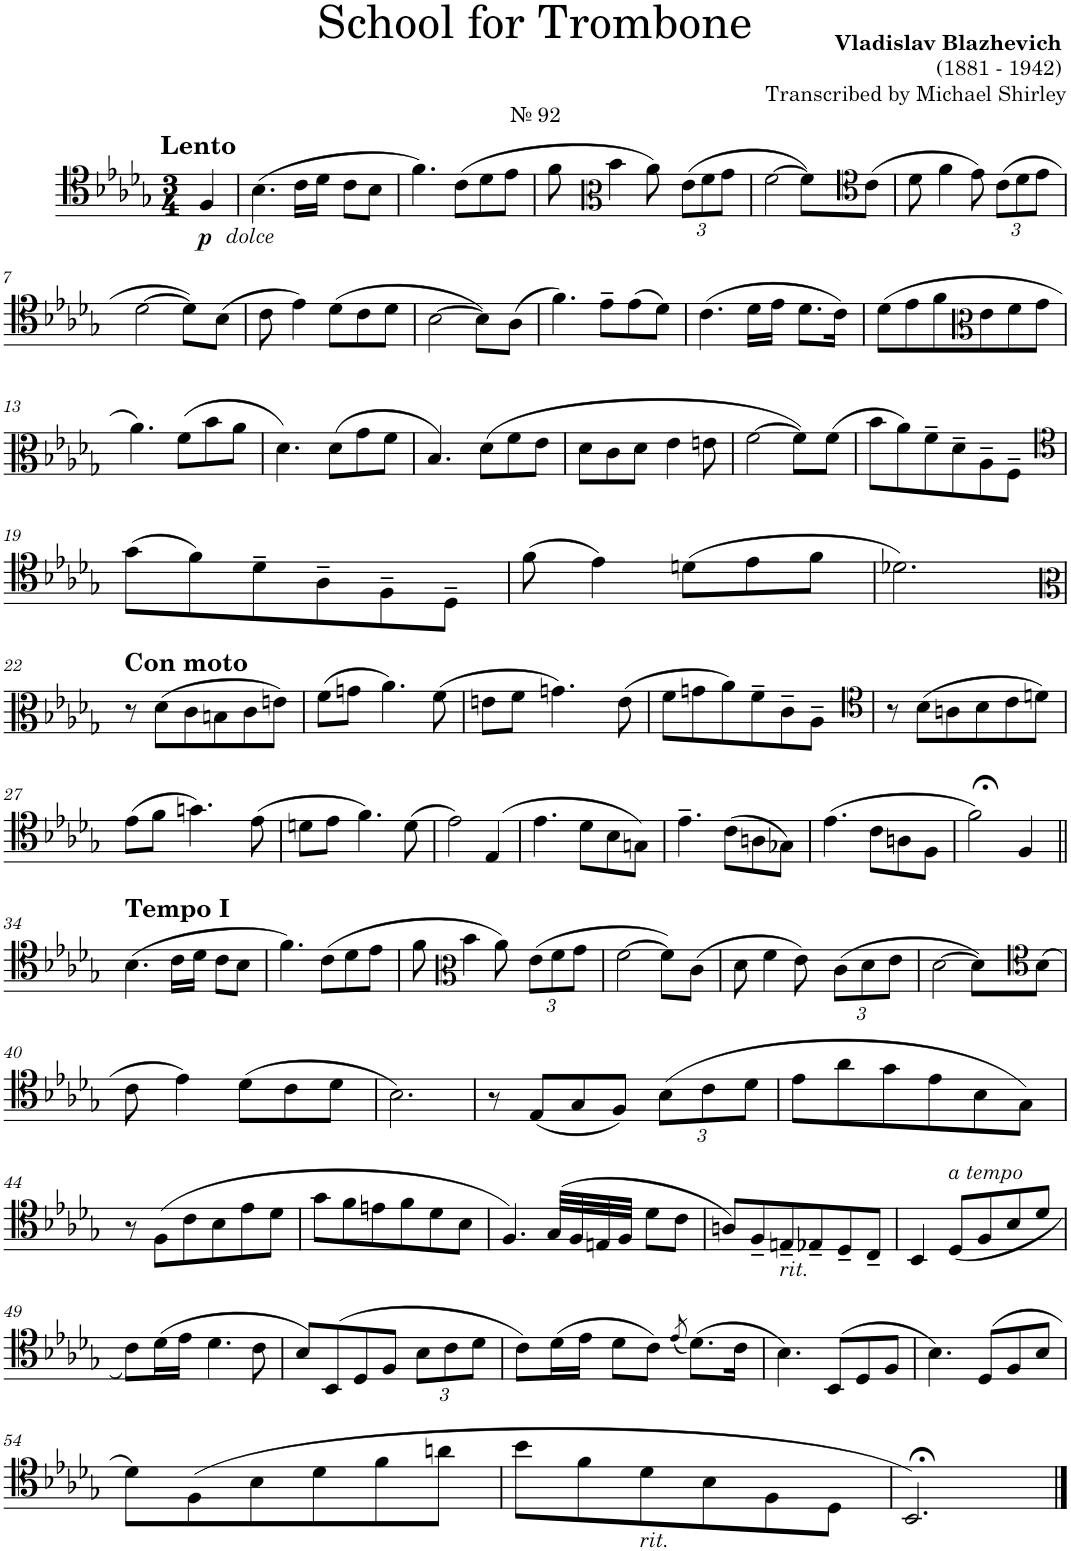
**kern	**dynam
*part1	*part1
*staff1	*staff1
*I"Trombone	*
*I'Tbn.	*
*clefC4	*
*k[b-e-a-d-g-]	*
*M3/4	*
=1	=1
!LO:TX:a:t=№ 92	!
!LO:TX:a:B:t=Lento	!
!	!LO:DY:b
4F/	p
=2	=2
!LO:TX:b:i:t=dolce	!
(4.B-\	.
16c\LL	.
16d-\JJ	.
8c\L	.
8B-\J	.
=3	=3
4.f\)	.
(8c\L	.
8d-\	.
8e-\J	.
=4	=4
8f\	.
*clefC3	*
4b-\	.
8a-\)	.
*Xbrackettup	*
(12e-\L	.
12f\	.
12g-\J	.
=5	=5
[2f\	.
8f\L])	.
*clefC4	*
(8c\J	.
=6	=6
8d-\	.
4f\	.
8e-\)	.
(12c\L	.
12d-\	.
12e-\J	.
!!LO:LB:g=z
=7	=7
[2d-\	.
8d-\L])	.
(8B-\J	.
=8	=8
8c\	.
4e-\)	.
(8d-\L	.
8c\	.
8d-\J	.
=9	=9
[2B-\	.
8B-\L])	.
(8A-\J	.
=10	=10
4.f\)	.
8e-~\L	.
(8e-\	.
8d-\J)	.
=11	=11
(4.c\	.
16d-\LL	.
16e-\JJ	.
8.d-\L	.
16c\Jk)	.
=12	=12
(8d-\L	.
8e-\	.
8f\	.
*clefC3	*
8e-\	.
8f\	.
8g-\J	.
!!LO:LB:g=z
=13	=13
4.a-\)	.
(8f\L	.
8b-\	.
8a-\J	.
=14	=14
4.d-\)	.
(8d-\L	.
8g-\	.
8f\J	.
=15	=15
4.B-/)	.
(8d-\L	.
8f\	.
8e-\J	.
=16	=16
8d-\L	.
8c\	.
8d-\J	.
4e-\	.
8en\	.
=17	=17
[2f\	.
8f\L])	.
(8f\J	.
=18	=18
8b-\L	.
8a-\)	.
8f~\	.
8d-~\	.
8A-~\	.
8F~\J	.
!!LO:LB:g=z
=19	=19
*clefC4	*
(8g-\L	.
8f\)	.
8d-~\	.
8A-~\	.
8F~\	.
8D-~\J	.
=20	=20
(8f\	.
4e-\)	.
(8dn\L	.
8e-\	.
8f\J	.
=21	=21
2.d-X\)	.
!!LO:LB:g=z
=22	=22
*clefC3	*
!LO:TX:a:B:t=Con moto	!
8r	.
(8d-\L	.
8c\	.
8Bn\	.
8c\	.
8en\J)	.
=23	=23
(8f\L	.
8gn\J	.
4.a-\)	.
(8f\	.
=24	=24
8en\L	.
8f\J	.
4.gn\)	.
(8e\	.
=25	=25
8f\L	.
8gn\	.
8a-\)	.
8f~\	.
8c~\	.
8A-~\J	.
=26	=26
*clefC4	*
8r	.
(8B-\L	.
8An\	.
8B-\	.
8c\	.
8dn\J)	.
!!LO:LB:g=z
=27	=27
(8e-\L	.
8f\J	.
4.gn\)	.
(8e-\	.
=28	=28
8dn\L	.
8e-\J	.
4.f\)	.
(8d\	.
=29	=29
2e-\)	.
(4E-/	.
=30	=30
4.e-\	.
8d-\L	.
8B-\	.
8Gn\J)	.
=31	=31
4.e-~\	.
(8c\L	.
8An\	.
8G-X\J)	.
=32	=32
(4.e-\	.
8c\L	.
8An\	.
8F\J	.
=33	=33
2f;<\)	.
4F/	.
!!LO:LB:g=z
=34||	=34||
!LO:TX:a:B:t=Tempo I	!
(4.B-\	.
16c\LL	.
16d-\JJ	.
8c\L	.
8B-\J	.
=35	=35
4.f\)	.
(8c\L	.
8d-\	.
8e-\J	.
=36	=36
8f\	.
*clefC3	*
4b-\	.
8a-\)	.
(12e-\L	.
12f\	.
12g-\J	.
=37	=37
[2f\	.
8f\L])	.
(8c\J	.
=38	=38
8d-\	.
4f\	.
8e-\)	.
(12c\L	.
12d-\	.
12e-\J	.
=39	=39
[2d-\	.
8d-\L])	.
*clefC4	*
(8B-\J	.
!!LO:LB:g=z
=40	=40
8c\	.
4e-\)	.
(8d-\L	.
8c\	.
8d-\J	.
=41	=41
2.B-\)	.
=42	=42
8r	.
(8E-/L	.
8G-/	.
8F/J)	.
(12B-\L	.
12c\	.
12d-\J	.
=43	=43
8e-\L	.
8a-\	.
8g-\	.
8e-\	.
8B-\	.
8G-\J)	.
!!LO:LB:g=z
=44	=44
8r	.
(8F\L	.
8c\	.
8B-\	.
8e-\	.
8d-\J	.
=45	=45
8g-\L	.
8f\	.
8en\	.
8f\	.
8d-\	.
8B-\J	.
=46	=46
4.F/)	.
(32G-/LLL	.
32F/	.
32En/	.
32F/JJJ	.
8d-\L	.
8c\J	.
=47	=47
8An/L)	.
8F~/	.
!LO:TX:b:i:t=rit.	!
8En~/	.
8E-X~/	.
8D-~/	.
8C~/J	.
=48	=48
4BB-/	.
!LO:TX:a:i:t=a tempo	!
(<8D-/L	.
8F/	.
8B-/	.
8d-/J	.
!!LO:LB:g=z
=49	=49
8c\L)	.
(16d-\L	.
16e-\JJ	.
4.d-\	.
8c\	.
=50	=50
8B-/L)	.
(8BB-/	.
8D-/	.
8F/J	.
12B-\L	.
12c\	.
12d-\J	.
=51	=51
8c\L)	.
(16d-\L	.
16e-\JJ	.
8d-\L	.
8c\J)	.
(8qe-/	.
(8.d-\L)	.
16c\Jk	.
=52	=52
4.B-\)	.
(8BB-/L	.
8D-/	.
8F/J	.
=53	=53
4.B-\)	.
(8D-/L	.
8F/	.
8B-/J	.
!!LO:LB:g=z
=54	=54
8d-\L)	.
(8F\	.
8B-\	.
8d-\	.
8f\	.
8an\J	.
=55	=55
8b-\L	.
8f\	.
!LO:TX:b:i:t=rit.	!
8d-\	.
8B-\	.
8F\	.
8D-\J	.
=56	=56
2.BB-;</)	.
==	==
*-	*-
